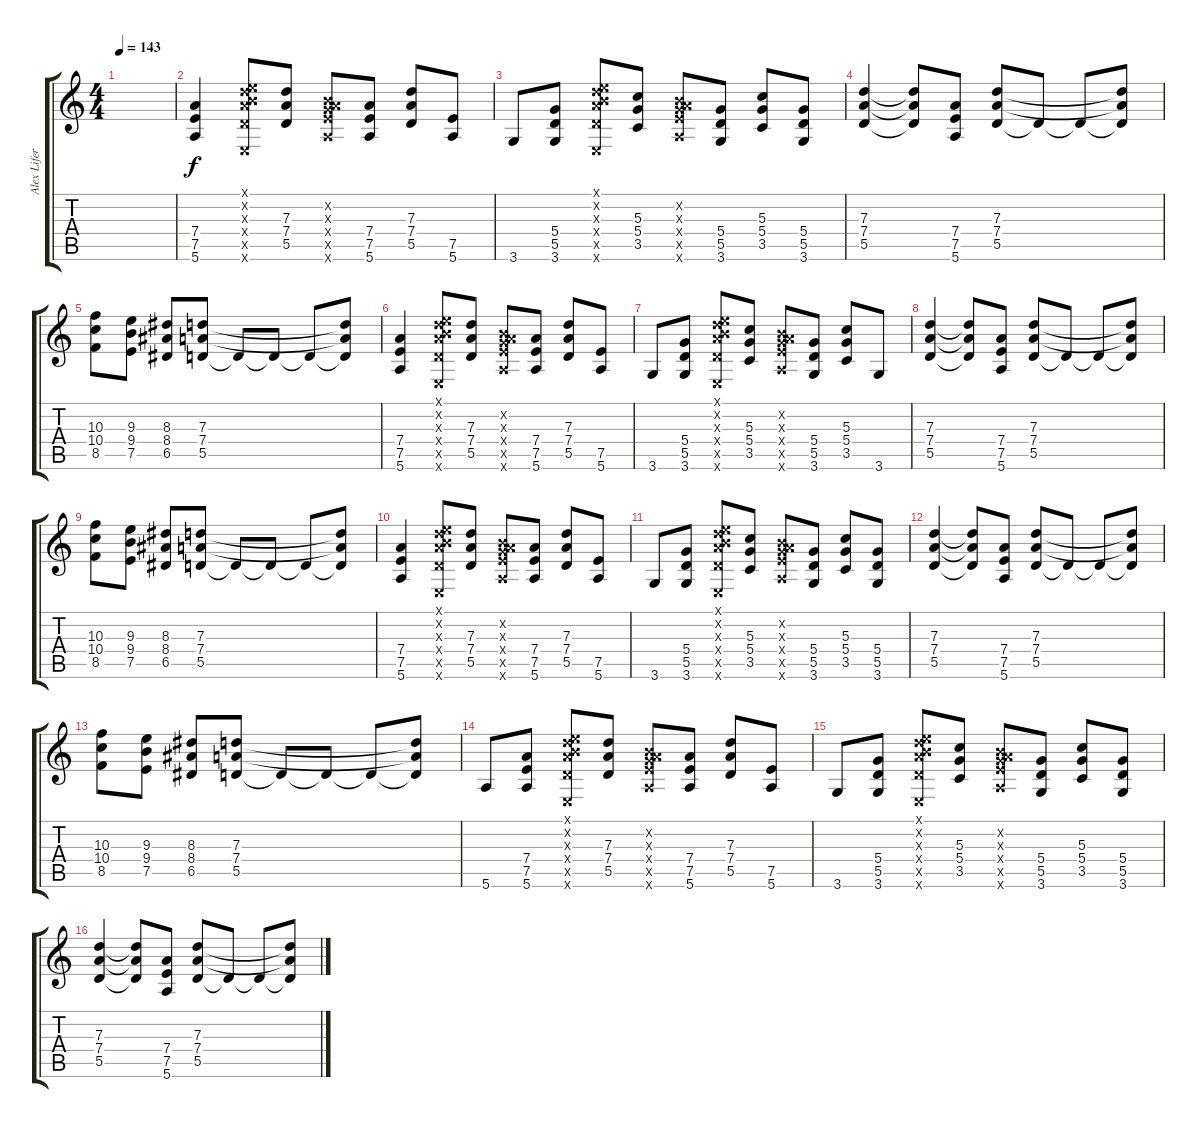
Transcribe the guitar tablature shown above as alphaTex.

\track ("Alex Liferson" "Alex Lifer") {instrument distortionguitar}
\staff {score tabs}
\tuning (E4 B3 G3 D3 A2 E2) {hide}
\ts (4 4)
\tempo 143
\clef g2
\ks c
|
(7.4 7.5 5.6).4 (0.1{x} 0.2{x} 7.3{x} 7.4{x} 5.5{x} 0.6{x}).8 (7.3 7.4 5.5).8 (0.2{x} 0.3{x} 7.4{x} 7.5{x} 5.6{x}).8 (7.4 7.5 5.6).8 (7.3 7.4 5.5).8 (7.5 5.6).8 |
3.6.8 (5.4 5.5 3.6).8 (0.1{x} 0.2{x} 7.3{x} 7.4{x} 5.5{x} 0.6{x}).8 (5.3 5.4 3.5).8 (0.2{x} 0.3{x} 7.4{x} 7.5{x} 5.6{x}).8 (5.4 5.5 3.6).8 (5.3 5.4 3.5).8 (5.4 5.5 3.6).8 |
(7.3 7.4 5.5).4 (7.3{t} 7.4{t} 5.5{t}).8 (7.4 7.5 5.6).8 (7.3 7.4 5.5).8 5.5{t}.8 5.5{t}.8 (7.3{t} 7.4{t} 5.5{t}).8 |
(10.3 10.4 8.5).8 (9.3 9.4 7.5).8 (8.3 8.4 6.5).8 (7.3 7.4 5.5).8 5.5{t}.8 5.5{t}.8 5.5{t}.8 (7.3{t} 7.4{t} 5.5{t}).8 |
(7.4 7.5 5.6).4 (0.1{x} 0.2{x} 7.3{x} 7.4{x} 5.5{x} 0.6{x}).8 (7.3 7.4 5.5).8 (0.2{x} 0.3{x} 7.4{x} 7.5{x} 5.6{x}).8 (7.4 7.5 5.6).8 (7.3 7.4 5.5).8 (7.5 5.6).8 |
3.6.8 (5.4 5.5 3.6).8 (0.1{x} 0.2{x} 7.3{x} 7.4{x} 5.5{x} 0.6{x}).8 (5.3 5.4 3.5).8 (0.2{x} 0.3{x} 7.4{x} 7.5{x} 5.6{x}).8 (5.4 5.5 3.6).8 (5.3 5.4 3.5).8 3.6.8 |
(7.3 7.4 5.5).4 (7.3{t} 7.4{t} 5.5{t}).8 (7.4 7.5 5.6).8 (7.3 7.4 5.5).8 5.5{t}.8 5.5{t}.8 (7.3{t} 7.4{t} 5.5{t}).8 |
(10.3 10.4 8.5).8 (9.3 9.4 7.5).8 (8.3 8.4 6.5).8 (7.3 7.4 5.5).8 5.5{t}.8 5.5{t}.8 5.5{t}.8 (7.3{t} 7.4{t} 5.5{t}).8 |
(7.4 7.5 5.6).4 (0.1{x} 0.2{x} 7.3{x} 7.4{x} 5.5{x} 0.6{x}).8 (7.3 7.4 5.5).8 (0.2{x} 0.3{x} 7.4{x} 7.5{x} 5.6{x}).8 (7.4 7.5 5.6).8 (7.3 7.4 5.5).8 (7.5 5.6).8 |
3.6.8 (5.4 5.5 3.6).8 (0.1{x} 0.2{x} 7.3{x} 7.4{x} 5.5{x} 0.6{x}).8 (5.3 5.4 3.5).8 (0.2{x} 0.3{x} 7.4{x} 7.5{x} 5.6{x}).8 (5.4 5.5 3.6).8 (5.3 5.4 3.5).8 (5.4 5.5 3.6).8 |
(7.3 7.4 5.5).4 (7.3{t} 7.4{t} 5.5{t}).8 (7.4 7.5 5.6).8 (7.3 7.4 5.5).8 5.5{t}.8 5.5{t}.8 (7.3{t} 7.4{t} 5.5{t}).8 |
(10.3 10.4 8.5).8 (9.3 9.4 7.5).8 (8.3 8.4 6.5).8 (7.3 7.4 5.5).8 5.5{t}.8 5.5{t}.8 5.5{t}.8 (7.3{t} 7.4{t} 5.5{t}).8 |
5.6.8 (7.4 7.5 5.6).8 (0.1{x} 0.2{x} 7.3{x} 7.4{x} 5.5{x} 0.6{x}).8 (7.3 7.4 5.5).8 (0.2{x} 0.3{x} 7.4{x} 7.5{x} 5.6{x}).8 (7.4 7.5 5.6).8 (7.3 7.4 5.5).8 (7.5 5.6).8 |
3.6.8 (5.4 5.5 3.6).8 (0.1{x} 0.2{x} 7.3{x} 7.4{x} 5.5{x} 0.6{x}).8 (5.3 5.4 3.5).8 (0.2{x} 0.3{x} 7.4{x} 7.5{x} 5.6{x}).8 (5.4 5.5 3.6).8 (5.3 5.4 3.5).8 (5.4 5.5 3.6).8 |
(7.3 7.4 5.5).4 (7.3{t} 7.4{t} 5.5{t}).8 (7.4 7.5 5.6).8 (7.3 7.4 5.5).8 5.5{t}.8 5.5{t}.8 (7.3{t} 7.4{t} 5.5{t}).8
